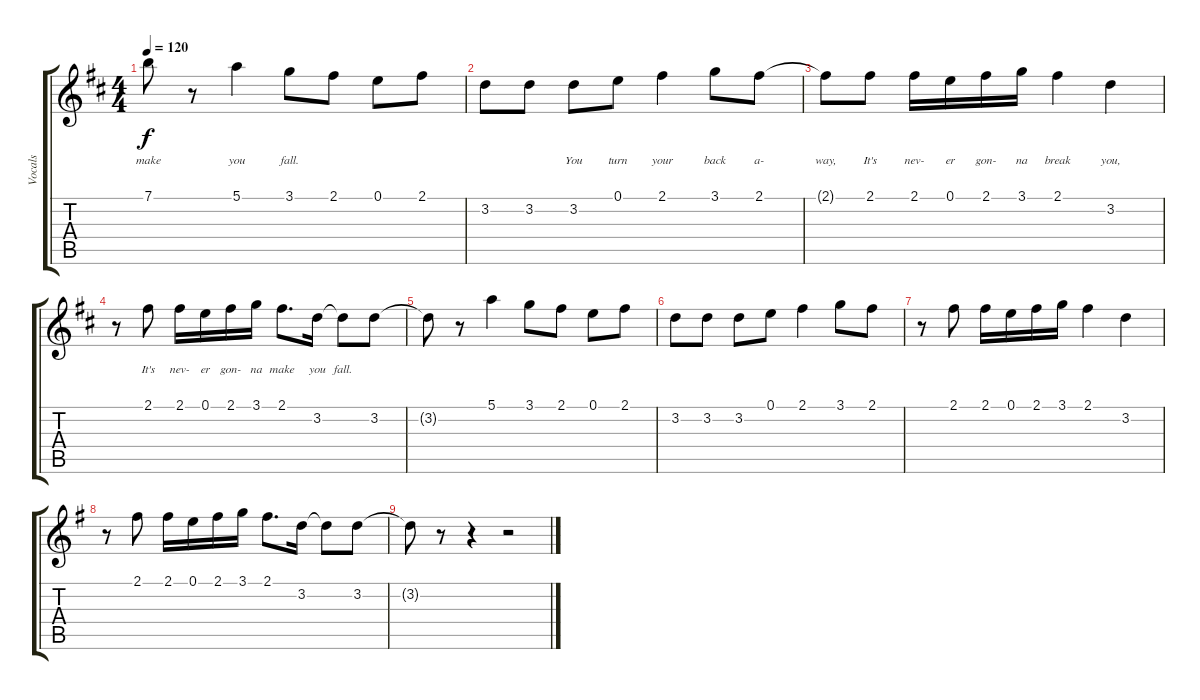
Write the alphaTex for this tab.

\track ("Vocals" "Vocals") {instrument distortionguitar}
\staff {score tabs}
\tuning (E4 B3 G3 D3 A2 E2) {hide}
\ts (4 4)
\tempo 120
\clef g2
\ks d
7.1{t}.8{lyrics (0 "") lyrics (1 "make") lyrics (2 "") lyrics (3 "") lyrics (4 "") dy f} r.8 5.1.4{lyrics (0 "") lyrics (1 "you") lyrics (2 "") lyrics (3 "") lyrics (4 "")} 3.1.8{lyrics (0 "") lyrics (1 "fall.") lyrics (2 "") lyrics (3 "") lyrics (4 "")} 2.1.8{lyrics (0 "") lyrics (1 "") lyrics (2 "") lyrics (3 "") lyrics (4 "")} 0.1.8{lyrics (0 "") lyrics (1 "") lyrics (2 "") lyrics (3 "") lyrics (4 "")} 2.1.8{lyrics (0 "") lyrics (1 "") lyrics (2 "") lyrics (3 "") lyrics (4 "")} |
3.2.8{lyrics (0 "") lyrics (1 "") lyrics (2 "") lyrics (3 "") lyrics (4 "")} 3.2.8{lyrics (0 "") lyrics (1 "") lyrics (2 "") lyrics (3 "") lyrics (4 "")} 3.2.8{lyrics (0 "") lyrics (1 "You") lyrics (2 "") lyrics (3 "") lyrics (4 "")} 0.1.8{lyrics (0 "") lyrics (1 "turn") lyrics (2 "") lyrics (3 "") lyrics (4 "")} 2.1.4{lyrics (0 "") lyrics (1 "your") lyrics (2 "") lyrics (3 "") lyrics (4 "")} 3.1.8{lyrics (0 "") lyrics (1 "back") lyrics (2 "") lyrics (3 "") lyrics (4 "")} 2.1.8{lyrics (0 "") lyrics (1 "a-") lyrics (2 "") lyrics (3 "") lyrics (4 "")} |
2.1{t}.8{lyrics (0 "") lyrics (1 "way,") lyrics (2 "") lyrics (3 "") lyrics (4 "")} 2.1.8{lyrics (0 "") lyrics (1 "It's") lyrics (2 "") lyrics (3 "") lyrics (4 "")} 2.1.16{lyrics (0 "") lyrics (1 "nev-") lyrics (2 "") lyrics (3 "") lyrics (4 "")} 0.1.16{lyrics (0 "") lyrics (1 "er") lyrics (2 "") lyrics (3 "") lyrics (4 "")} 2.1.16{lyrics (0 "") lyrics (1 "gon-") lyrics (2 "") lyrics (3 "") lyrics (4 "")} 3.1.16{lyrics (0 "") lyrics (1 "na") lyrics (2 "") lyrics (3 "") lyrics (4 "")} 2.1.4{lyrics (0 "") lyrics (1 "break") lyrics (2 "") lyrics (3 "") lyrics (4 "")} 3.2.4{lyrics (0 "") lyrics (1 "you,") lyrics (2 "") lyrics (3 "") lyrics (4 "")} |
r.8 2.1.8{lyrics (0 "") lyrics (1 "It's") lyrics (2 "") lyrics (3 "") lyrics (4 "")} 2.1.16{lyrics (0 "") lyrics (1 "nev-") lyrics (2 "") lyrics (3 "") lyrics (4 "")} 0.1.16{lyrics (0 "") lyrics (1 "er") lyrics (2 "") lyrics (3 "") lyrics (4 "")} 2.1.16{lyrics (0 "") lyrics (1 "gon-") lyrics (2 "") lyrics (3 "") lyrics (4 "")} 3.1.16{lyrics (0 "") lyrics (1 "na") lyrics (2 "") lyrics (3 "") lyrics (4 "")} 2.1.8{d lyrics (0 "") lyrics (1 "make") lyrics (2 "") lyrics (3 "") lyrics (4 "")} 3.2.16{lyrics (0 "") lyrics (1 "you") lyrics (2 "") lyrics (3 "") lyrics (4 "")} 3.2{t}.8{lyrics (0 "") lyrics (1 "fall.") lyrics (2 "") lyrics (3 "") lyrics (4 "")} 3.2.8 |
3.2{t}.8 r.8 5.1.4 3.1.8 2.1.8 0.1.8 2.1.8 |
3.2.8 3.2.8 3.2.8 0.1.8 2.1.4 3.1.8 2.1.8 |
r.8 2.1.8 2.1.16 0.1.16 2.1.16 3.1.16 2.1.4 3.2.4 |
\ks g
r.8 2.1.8 2.1.16 0.1.16 2.1.16 3.1.16 2.1.8{d} 3.2.16 3.2{t}.8 3.2.8 |
3.2{t}.8 r.8 r.4 r.2
